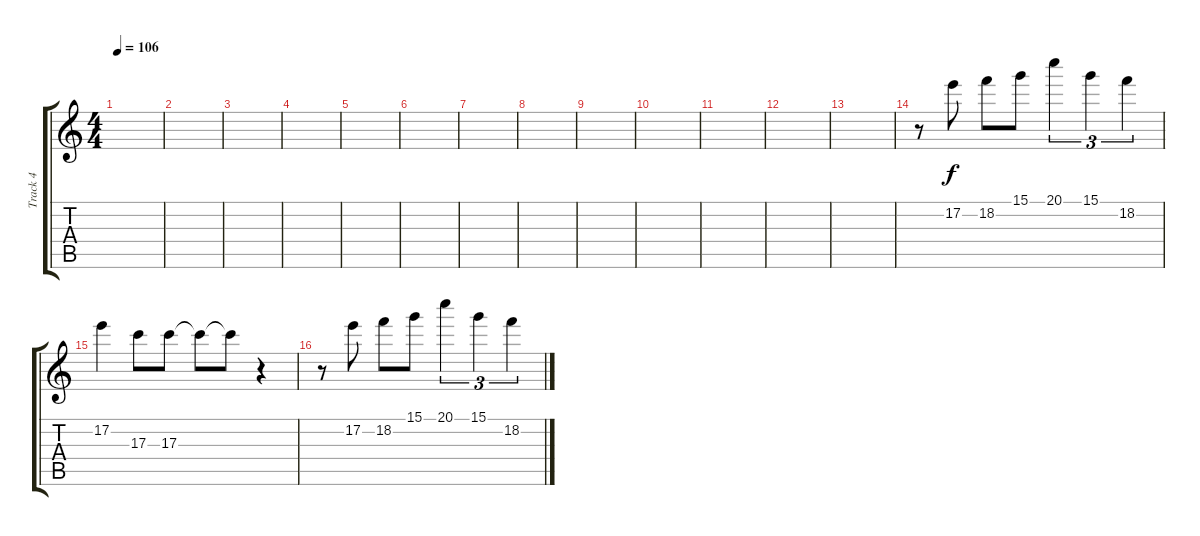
\track ("Track 4" "Track 4") {instrument acousticguitarsteel}
\staff {score tabs}
\tuning (E4 B3 G3 D3 A2 E2) {hide}
\ts (4 4)
\tempo 106
\clef g2
\ks c
|
|
|
|
|
|
|
|
|
|
|
|
|
r.8 17.2.8 18.2.8 15.1.8 20.1.4{tu (3 2)} 15.1.4{tu (3 2)} 18.2.4{tu (3 2)} |
17.2.4 17.3.8 17.3.8 17.3{t}.8 17.3{t}.8 r.4 |
r.8 17.2.8 18.2.8 15.1.8 20.1.4{tu (3 2)} 15.1.4{tu (3 2)} 18.2.4{tu (3 2)}
